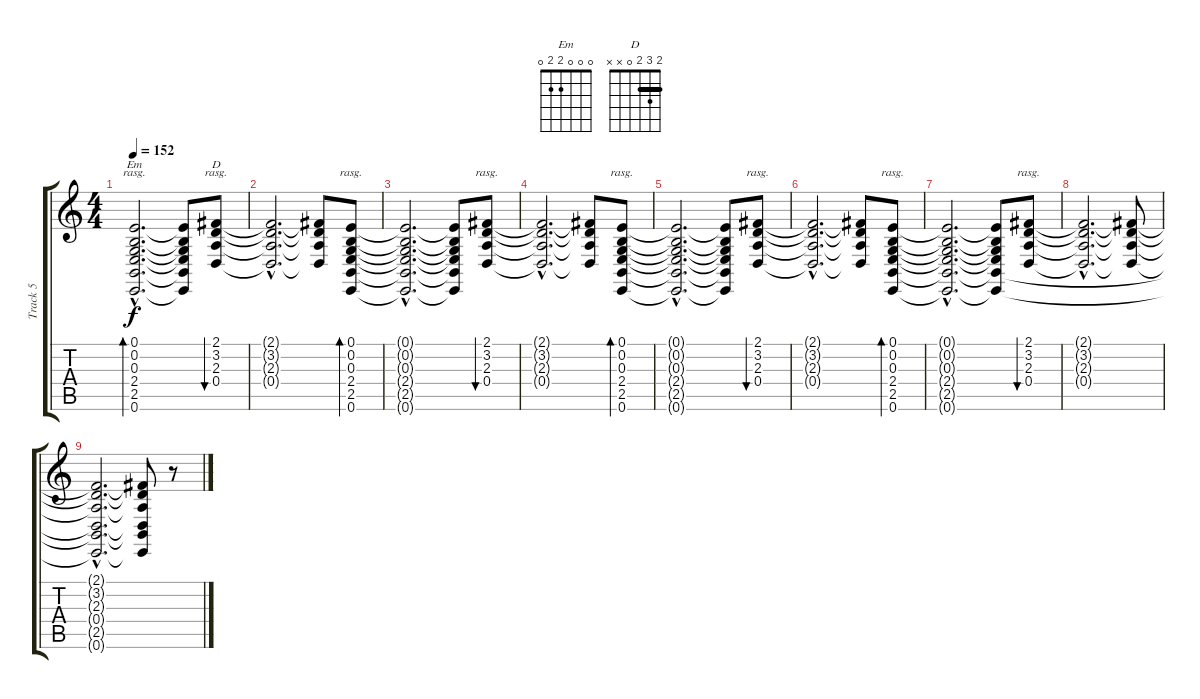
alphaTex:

\track ("Track 5" "Track 5") {instrument musicbox}
\staff {score tabs}
\tuning (E4 B3 G3 D3 A2 E2) {hide}
\chord ("Em" 0 0 0 2 2 0)
\chord ("D" 2 3 2 0 x x) {barre 2}
\ts (4 4)
\tempo 152
\clef g2
\ks c
(0.1{hac} 0.2{hac} 0.3{hac} 2.4{hac} 2.5{hac} 0.6{hac}).2{d bd 240 ch "Em" rasg ii dy f instrument musicbox} (0.1{t} 0.2{t} 0.3{t} 2.4{t} 2.5{t} 0.6{t}).8 (2.1 3.2 2.3 0.4).8{bu 240 ch "D" rasg ii} |
(2.1{hac t} 3.2{hac t} 2.3{hac t} 0.4{hac t}).2{d} (2.1{t} 3.2{t} 2.3{t} 0.4{t}).8 (0.1 0.2 0.3 2.4 2.5 0.6).8{bd 240 rasg ii} |
(0.1{hac t} 0.2{hac t} 0.3{hac t} 2.4{hac t} 2.5{hac t} 0.6{hac t}).2{d} (0.1{t} 0.2{t} 0.3{t} 2.4{t} 2.5{t} 0.6{t}).8 (2.1 3.2 2.3 0.4).8{bu 240 rasg ii} |
(2.1{hac t} 3.2{hac t} 2.3{hac t} 0.4{hac t}).2{d} (2.1{t} 3.2{t} 2.3{t} 0.4{t}).8 (0.1 0.2 0.3 2.4 2.5 0.6).8{bd 240 rasg ii} |
(0.1{hac t} 0.2{hac t} 0.3{hac t} 2.4{hac t} 2.5{hac t} 0.6{hac t}).2{d} (0.1{t} 0.2{t} 0.3{t} 2.4{t} 2.5{t} 0.6{t}).8 (2.1 3.2 2.3 0.4).8{bu 240 rasg ii} |
(2.1{hac t} 3.2{hac t} 2.3{hac t} 0.4{hac t}).2{d} (2.1{t} 3.2{t} 2.3{t} 0.4{t}).8 (0.1 0.2 0.3 2.4 2.5 0.6).8{bd 240 rasg ii} |
(0.1{hac t} 0.2{hac t} 0.3{hac t} 2.4{hac t} 2.5{hac t} 0.6{hac t}).2{d} (0.1{t} 0.2{t} 0.3{t} 2.4{t} 2.5{t} 0.6{t}).8 (2.1 3.2 2.3 0.4).8{bu 240 rasg ii} |
(2.1{hac t} 3.2{hac t} 2.3{hac t} 0.4{hac t}).2{d} (2.1{t} 3.2{t} 2.3{t} 0.4{t}).8 |
(2.1{hac t} 3.2{hac t} 2.3{hac t} 0.4{hac t} 2.5{hac t} 0.6{hac t}).2{d} (2.1{t} 3.2{t} 2.3{t} 0.4{t} 2.5{t} 0.6{t}).8 r.8
